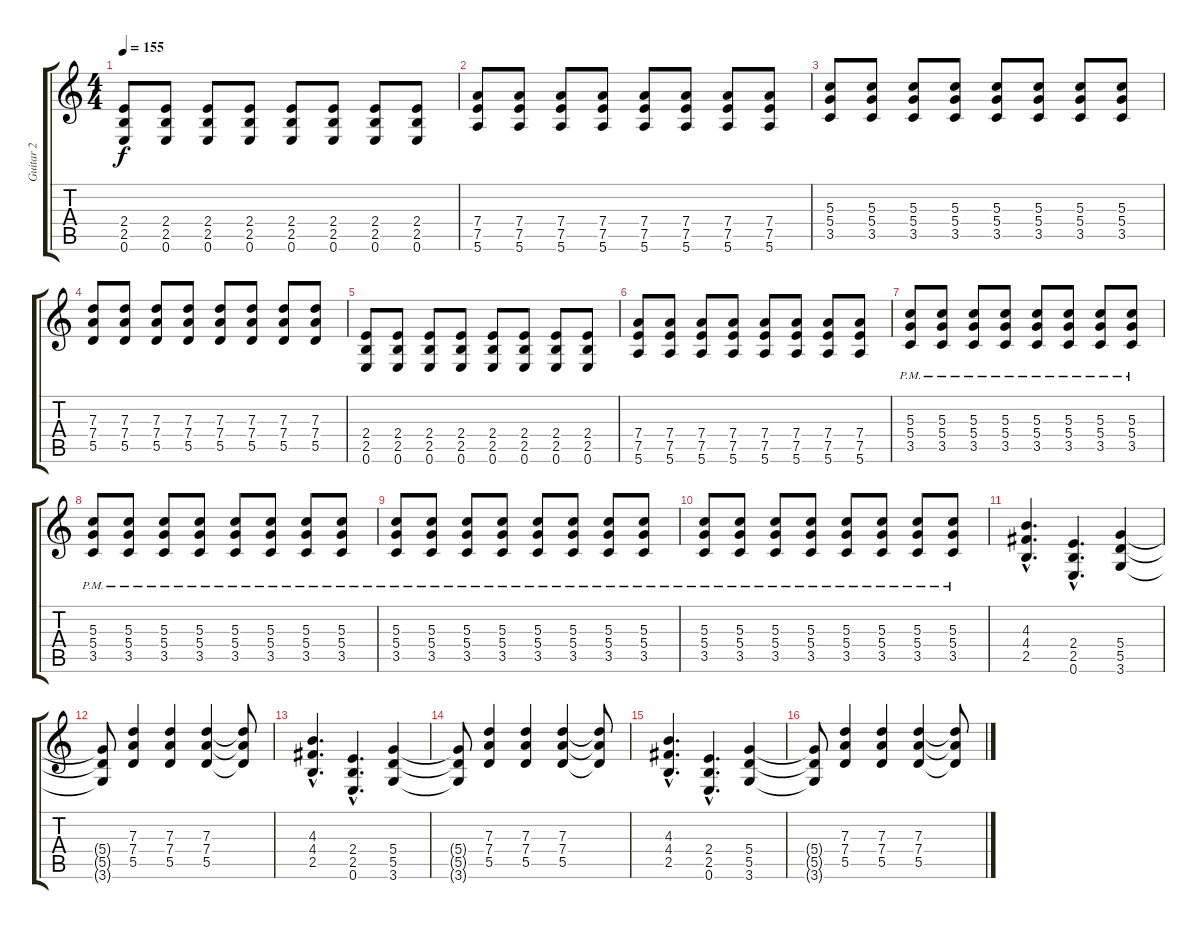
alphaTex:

\track ("Guitar 2" "Guitar 2") {instrument distortionguitar}
\staff {score tabs}
\tuning (E4 B3 G3 D3 A2 E2) {hide}
\ts (4 4)
\tempo 155
\clef g2
\ks c
(2.4 2.5 0.6).8{dy f} (2.4 2.5 0.6).8 (2.4 2.5 0.6).8 (2.4 2.5 0.6).8 (2.4 2.5 0.6).8 (2.4 2.5 0.6).8 (2.4 2.5 0.6).8 (2.4 2.5 0.6).8 |
(7.4 7.5 5.6).8 (7.4 7.5 5.6).8 (7.4 7.5 5.6).8 (7.4 7.5 5.6).8 (7.4 7.5 5.6).8 (7.4 7.5 5.6).8 (7.4 7.5 5.6).8 (7.4 7.5 5.6).8 |
(5.3 5.4 3.5).8 (5.3 5.4 3.5).8 (5.3 5.4 3.5).8 (5.3 5.4 3.5).8 (5.3 5.4 3.5).8 (5.3 5.4 3.5).8 (5.3 5.4 3.5).8 (5.3 5.4 3.5).8 |
(7.3 7.4 5.5).8 (7.3 7.4 5.5).8 (7.3 7.4 5.5).8 (7.3 7.4 5.5).8 (7.3 7.4 5.5).8 (7.3 7.4 5.5).8 (7.3 7.4 5.5).8 (7.3 7.4 5.5).8 |
(2.4 2.5 0.6).8 (2.4 2.5 0.6).8 (2.4 2.5 0.6).8 (2.4 2.5 0.6).8 (2.4 2.5 0.6).8 (2.4 2.5 0.6).8 (2.4 2.5 0.6).8 (2.4 2.5 0.6).8 |
(7.4 7.5 5.6).8 (7.4 7.5 5.6).8 (7.4 7.5 5.6).8 (7.4 7.5 5.6).8 (7.4 7.5 5.6).8 (7.4 7.5 5.6).8 (7.4 7.5 5.6).8 (7.4 7.5 5.6).8 |
(5.3{pm} 5.4{pm} 3.5{pm}).8 (5.3{pm} 5.4{pm} 3.5{pm}).8 (5.3{pm} 5.4{pm} 3.5{pm}).8 (5.3{pm} 5.4{pm} 3.5{pm}).8 (5.3{pm} 5.4{pm} 3.5{pm}).8 (5.3{pm} 5.4{pm} 3.5{pm}).8 (5.3{pm} 5.4{pm} 3.5{pm}).8 (5.3{pm} 5.4{pm} 3.5{pm}).8 |
(5.3{pm} 5.4{pm} 3.5{pm}).8 (5.3{pm} 5.4{pm} 3.5{pm}).8 (5.3{pm} 5.4{pm} 3.5{pm}).8 (5.3{pm} 5.4{pm} 3.5{pm}).8 (5.3{pm} 5.4{pm} 3.5{pm}).8 (5.3{pm} 5.4{pm} 3.5{pm}).8 (5.3{pm} 5.4{pm} 3.5{pm}).8 (5.3{pm} 5.4{pm} 3.5{pm}).8 |
(5.3{pm} 5.4{pm} 3.5{pm}).8 (5.3{pm} 5.4{pm} 3.5{pm}).8 (5.3{pm} 5.4{pm} 3.5{pm}).8 (5.3{pm} 5.4{pm} 3.5{pm}).8 (5.3{pm} 5.4{pm} 3.5{pm}).8 (5.3{pm} 5.4{pm} 3.5{pm}).8 (5.3{pm} 5.4{pm} 3.5{pm}).8 (5.3{pm} 5.4{pm} 3.5{pm}).8 |
(5.3{pm} 5.4{pm} 3.5{pm}).8 (5.3{pm} 5.4{pm} 3.5{pm}).8 (5.3{pm} 5.4{pm} 3.5{pm}).8 (5.3{pm} 5.4{pm} 3.5{pm}).8 (5.3{pm} 5.4{pm} 3.5{pm}).8 (5.3{pm} 5.4{pm} 3.5{pm}).8 (5.3{pm} 5.4{pm} 3.5{pm}).8 (5.3{pm} 5.4{pm} 3.5{pm}).8 |
(4.3{hac} 4.4{hac} 2.5{hac}).4{d} (2.4{hac} 2.5{hac} 0.6{hac}).4{d} (5.4 5.5 3.6).4 |
(5.4{t} 5.5{t} 3.6{t}).8 (7.3 7.4 5.5).4 (7.3 7.4 5.5).4 (7.3 7.4 5.5).4 (7.3{t} 7.4{t} 5.5{t}).8 |
(4.3{hac} 4.4{hac} 2.5{hac}).4{d} (2.4{hac} 2.5{hac} 0.6{hac}).4{d} (5.4 5.5 3.6).4 |
(5.4{t} 5.5{t} 3.6{t}).8 (7.3 7.4 5.5).4 (7.3 7.4 5.5).4 (7.3 7.4 5.5).4 (7.3{t} 7.4{t} 5.5{t}).8 |
(4.3{hac} 4.4{hac} 2.5{hac}).4{d} (2.4{hac} 2.5{hac} 0.6{hac}).4{d} (5.4 5.5 3.6).4 |
(5.4{t} 5.5{t} 3.6{t}).8 (7.3 7.4 5.5).4 (7.3 7.4 5.5).4 (7.3 7.4 5.5).4 (7.3{t} 7.4{t} 5.5{t}).8
